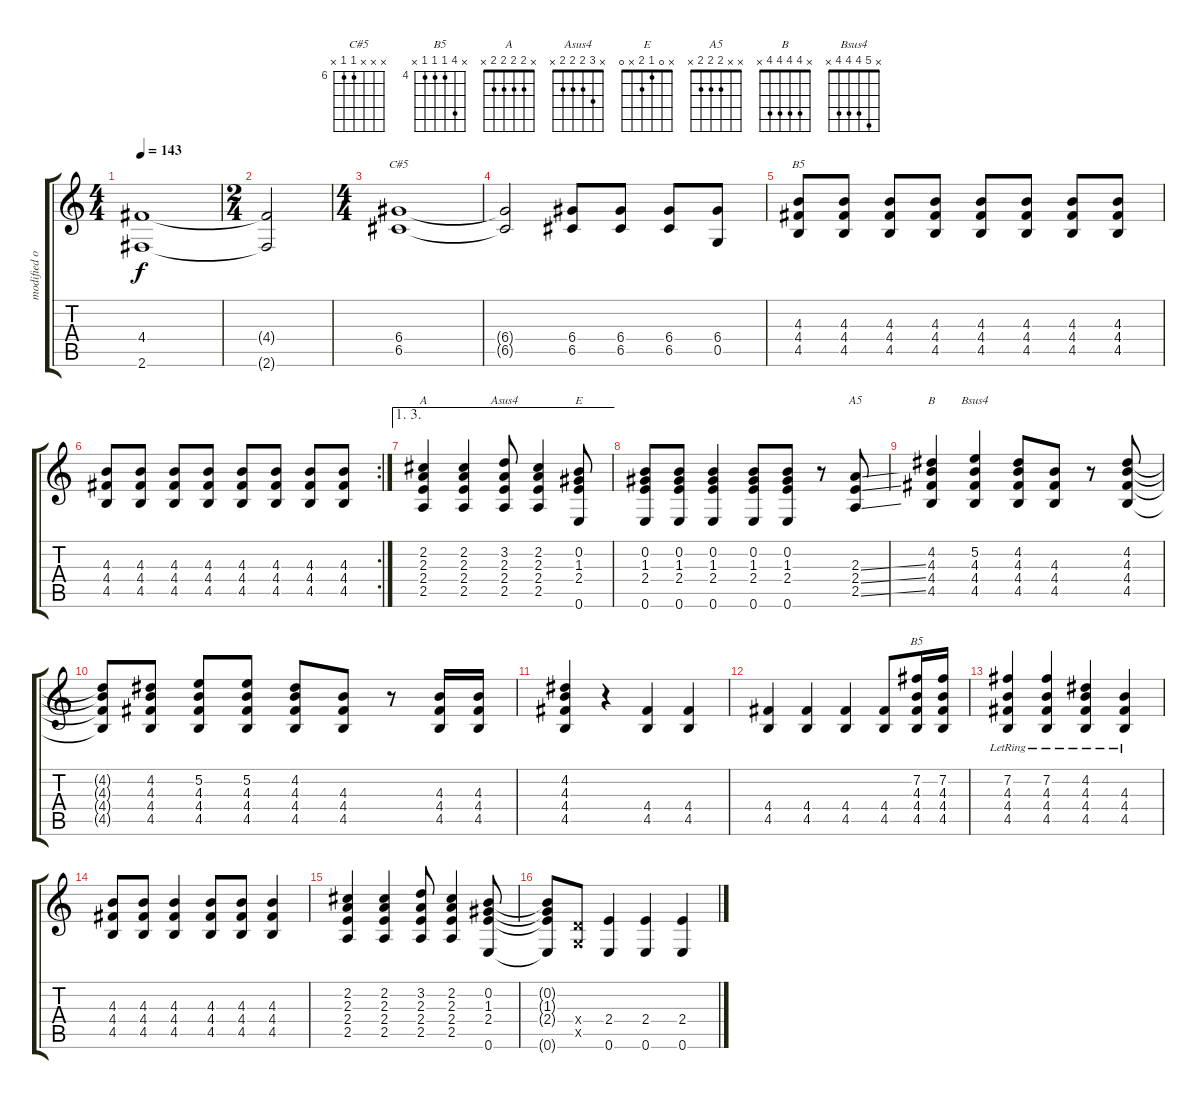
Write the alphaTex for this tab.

\track ("modified open G (EGDGBD)" "modified o") {instrument electricguitarjazz}
\staff {score tabs}
\tuning (D4 B3 G3 D3 G2 E2) {hide}
\chord ("C#5" x x x 6 6 x) {firstfret 6}
\chord ("B5" x x 4 4 4 x)
\chord ("A" x 2 2 2 2 x)
\chord ("Asus4" x 3 2 2 2 x)
\chord ("E" x 0 1 2 x 0)
\chord ("A5" x x 2 2 2 x)
\chord ("B" x 4 4 4 4 x)
\chord ("Bsus4" x 5 4 4 4 x)
\chord ("B5" x 7 4 4 4 x) {firstfret 4}
\ts (4 4)
\tempo 143
\clef g2
\ks c
(4.4 2.6).1{dy f} |
\ts (2 4)
(4.4{t} 2.6{t}).2 |
\ts (4 4)
(6.4 6.5).1{ch "C#5"} |
(6.4{t} 6.5{t}).2 (6.4 6.5).8 (6.4 6.5).8 (6.4 6.5).8 (6.4 0.5).8 |
(4.3 4.4 4.5).8{ch "B5"} (4.3 4.4 4.5).8 (4.3 4.4 4.5).8 (4.3 4.4 4.5).8 (4.3 4.4 4.5).8 (4.3 4.4 4.5).8 (4.3 4.4 4.5).8 (4.3 4.4 4.5).8 |
\rc 2
(4.3 4.4 4.5).8 (4.3 4.4 4.5).8 (4.3 4.4 4.5).8 (4.3 4.4 4.5).8 (4.3 4.4 4.5).8 (4.3 4.4 4.5).8 (4.3 4.4 4.5).8 (4.3 4.4 4.5).8 |
\ae (1 3)
(2.2 2.3 2.4 2.5).4{ch "A"} (2.2 2.3 2.4 2.5).4 (3.2 2.3 2.4 2.5).8{ch "Asus4"} (2.2 2.3 2.4 2.5).4 (0.2 1.3 2.4 0.6).8{ch "E"} |
(0.2 1.3 2.4 0.6).8 (0.2 1.3 2.4 0.6).8 (0.2 1.3 2.4 0.6).4 (0.2 1.3 2.4 0.6).8 (0.2 1.3 2.4 0.6).8 r.8 (2.3{ss} 2.4{ss} 2.5{ss}).8{ch "A5"} |
(4.2 4.3 4.4 4.5).4{ch "B"} (5.2 4.3 4.4 4.5).4{ch "Bsus4"} (4.2 4.3 4.4 4.5).8 (4.3 4.4 4.5).8 r.8 (4.2 4.3 4.4 4.5).8 |
(4.2{t} 4.3{t} 4.4{t} 4.5{t}).8 (4.2 4.3 4.4 4.5).8 (5.2 4.3 4.4 4.5).8 (5.2 4.3 4.4 4.5).8 (4.2 4.3 4.4 4.5).8 (4.3 4.4 4.5).8 r.8 (4.3 4.4 4.5).16 (4.3 4.4 4.5).16 |
(4.2 4.3 4.4 4.5).4 r.4 (4.4 4.5).4 (4.4 4.5).4 |
(4.4 4.5).4 (4.4 4.5).4 (4.4 4.5).4 (4.4 4.5).8 (7.2 4.3 4.4 4.5).16{ch "B5"} (7.2 4.3 4.4 4.5).16 |
(7.2 4.3 4.4 4.5{lr}).4 (7.2 4.3 4.4 4.5{lr}).4 (4.2 4.3 4.4 4.5{lr}).4 (4.3 4.4 4.5{lr}).4 |
(4.3 4.4 4.5).8 (4.3 4.4 4.5).8 (4.3 4.4 4.5).4 (4.3 4.4 4.5).8 (4.3 4.4 4.5).8 (4.3 4.4 4.5).4 |
(2.2 2.3 2.4 2.5).4 (2.2 2.3 2.4 2.5).4 (3.2 2.3 2.4 2.5).8 (2.2 2.3 2.4 2.5).4 (0.2 1.3 2.4 0.6).8 |
(0.2{t} 1.3{t} 2.4{t} 0.6{t}).8 (0.4{x} 0.5{x}).8 (2.4 0.6).4 (2.4 0.6).4 (2.4 0.6).4
